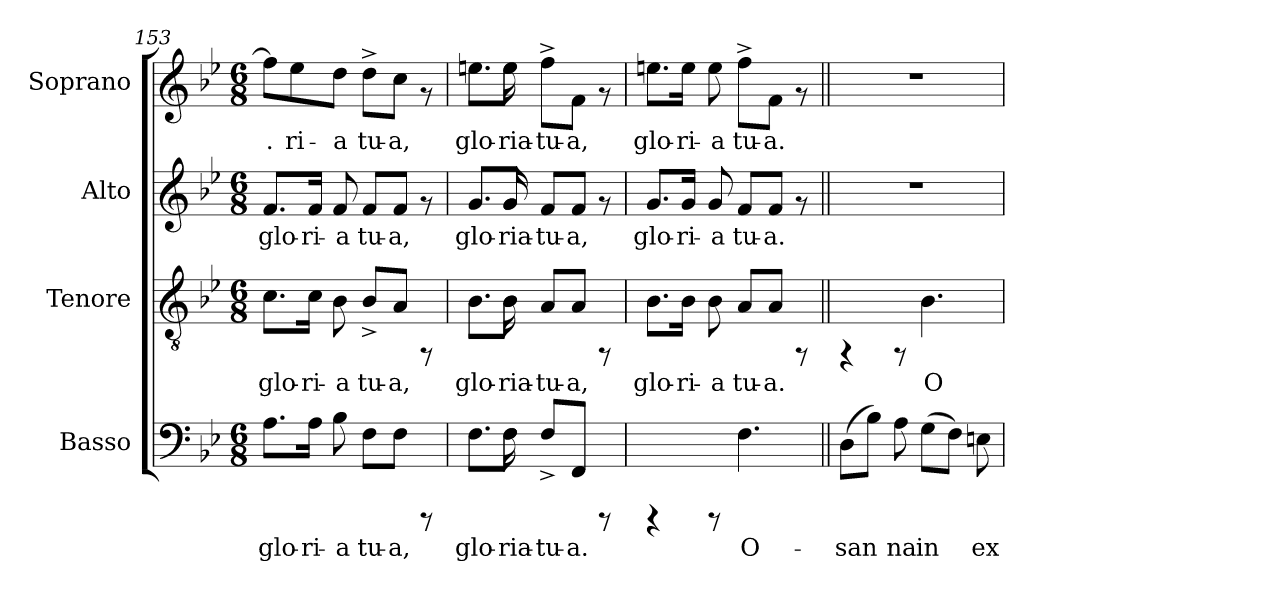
**kern	**text	**kern	**text	**kern	**text	**kern	**text
*part4	*part4	*part3	*part3	*part2	*part2	*part1	*part1
*staff4	*staff4	*staff3	*staff3	*staff2	*staff2	*staff1	*staff1
*I"Basso	*	*I"Tenore	*	*I"Alto	*	*I"Soprano	*
*I'B	*	*I'T	*	*I'A	*	*I'S	*
*clefF4	*	*clefGv2	*	*clefG2	*	*clefG2	*
*k[b-e-]	*	*k[b-e-]	*	*k[b-e-]	*	*k[b-e-]	*
*B-:	*	*B-:	*	*B-:	*	*B-:	*
*M6/8	*	*M6/8	*	*M6/8	*	*M6/8	*
=153	=153	=153	=153	=153	=153	=153	=153
!	!LO:LY:b:cj	!	!LO:LY:b:cj	!	!LO:LY:b:cj	!	!LO:LY:b:cj
8.A\L	glo-	8.c\L	glo-	8.f/L	glo-	8ff\L]	-.
!	!	!	!	!	!	!	!LO:LY:b:cj
.	.	.	.	.	.	8ee-\	ri-
!	!LO:LY:b:cj	!	!LO:LY:b:cj	!	!LO:LY:b:cj	!	!
16A\J	-ri-	16c\J	-ri-	16f/J	-ri-	.	.
!	!LO:LY:b:cj	!	!LO:LY:b:cj	!	!LO:LY:b:cj	!	!LO:LY:b:cj
8B-\	-a	8B-\	-a	8f/	-a	8dd\J	-a
!	!LO:LY:b:cj	!	!LO:LY:b:cj	!	!LO:LY:b:cj	!	!LO:LY:b:cj
8F\L	tu-	8B-^>/L	tu-	8f/L	tu-	8dd^<\L	tu-
!	!LO:LY:b:cj	!	!LO:LY:b:cj	!	!LO:LY:b:cj	!	!LO:LY:b:cj
8F\J	-a,	8A/J	-a,	8f/J	-a,	8cc\J	-a,
8rCCC	.	8rFF	.	8rf	.	8rf	.
=154	=154	=154	=154	=154	=154	=154	=154
!	!LO:LY:b:cj	!	!LO:LY:b:cj	!	!LO:LY:b:cj	!	!LO:LY:b:cj
*^	*	*^	*	*^	*	*^	*
8.F\L	8.ryy	glo-	8.B-\L	8.ryy	glo-	8.g/L	8.ryy	glo-	8.een\L	8.ryy	glo-
!	!	!LO:LY:b:cj	!	!	!LO:LY:b:cj	!	!	!LO:LY:b:cj	!	!	!LO:LY:b:cj
8F\J	16F\	-ria-	8B-\J	16B-\	-ria-	8g/J	16g/	-ria-	8ee\J	16ee\	-ria-
.	4..ryy	.	.	4..ryy	.	.	4..ryy	.	.	4..ryy	.
!	!	!LO:LY:b:cj	!	!	!LO:LY:b:cj	!	!	!LO:LY:b:cj	!	!	!LO:LY:b:cj
8F^>/L	.	-tu-	8A/L	.	-tu-	8f/L	.	-tu-	8ff^<\L	.	-tu-
!	!	!LO:LY:b:cj	!	!	!LO:LY:b:cj	!	!	!LO:LY:b:cj	!	!	!LO:LY:b:cj
8FF/J	.	-a.	8A/J	.	-a,	8f/J	.	-a,	8f\J	.	-a,
8rCCC	.	.	8rFF	.	.	8rf	.	.	8rf	.	.
*v	*v	*	*	*	*	*v	*v	*	*v	*v	*
*	*	*v	*v	*	*	*	*	*
=155	=155	=155	=155	=155	=155	=155	=155
!	!	!	!LO:LY:b:cj	!	!LO:LY:b:cj	!	!LO:LY:b:cj
4rCCC	.	8.B-\L	glo-	8.g/L	glo-	8.een\L	glo-
!	!	!	!LO:LY:b:cj	!	!LO:LY:b:cj	!	!LO:LY:b:cj
.	.	16B-\J	-ri-	16g/J	-ri-	16ee\J	-ri-
!	!	!	!LO:LY:b:cj	!	!LO:LY:b:cj	!	!LO:LY:b:cj
8rCCC	.	8B-\	-a	8g/	-a	8ee\	-a
!	!LO:LY:b:cj	!	!LO:LY:b:cj	!	!LO:LY:b:cj	!	!LO:LY:b:cj
4.F\	O-	8A/L	tu-	8f/L	tu-	8ff^<\L	tu-
!	!	!	!LO:LY:b:cj	!	!LO:LY:b:cj	!	!LO:LY:b:cj
.	.	8A/J	-a.	8f/J	-a.	8f\J	-a.
.	.	8rFF	.	8rf	.	8rf	.
=156||	=156||	=156||	=156||	=156||	=156||	=156||	=156||
!	!LO:LY:b:cj	!	!	!	!	!	!
(>8D\L	-san-	4rFF	.	2.r	.	2.r	.
!	!LO:LY:b:cj	!	!	!	!	!	!
8B-\J)	--	.	.	.	.	.	.
!	!LO:LY:b:cj	!	!	!	!	!	!
8A\	-na	8rFF	.	.	.	.	.
!	!LO:LY:b:cj	!	!LO:LY:b:cj	!	!	!	!
(>8G\L	in	4.B-\	O-	.	.	.	.
!	!LO:LY:b:cj	!	!	!	!	!	!
8F\J)	.	.	.	.	.	.	.
!	!LO:LY:b:cj	!	!	!	!	!	!
8En\	ex-	.	.	.	.	.	.
=	=	=	=	=	=	=	=
*-	*-	*-	*-	*-	*-	*-	*-
